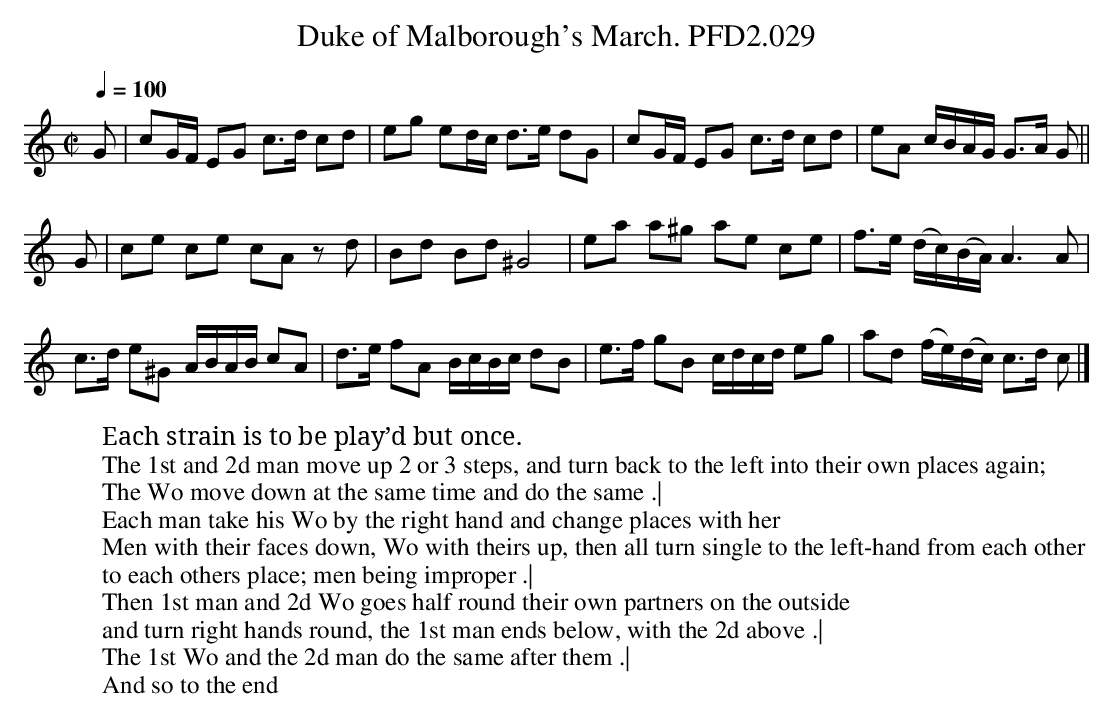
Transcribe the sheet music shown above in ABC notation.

X:1
T:Duke of Malborough's March. PFD2.029
M:C|
L:1/8
Q:1/4=100
W:Each strain is to be play’d but once.
W:The 1st and 2d man move up 2 or 3 steps, and turn back to the left into their own places again;
W:The Wo move down at the same time and do the same .|
W:Each man take his Wo by the right hand and change places with her
W:Men with their faces down, Wo with theirs up, then all turn single to the left-hand from each other
W:to each others place; men being improper .|
W:Then 1st man and 2d Wo goes half round their own partners on the outside
W:and turn right hands round, the 1st man ends below, with the 2d above .|
W:The 1st Wo and the 2d man do the same after them .|
W:And so to the end
K:C
G|cG/F/ EG c>d cd|eg ed/c/ d>e dG|\
cG/F/ EG c>d cd|eA c/B/A/G/ G>A G||
G|ce ce cA zd|Bd Bd ^G4|ea a^g ae ce|f>e (d/c/)(B/A/) A3A|
c>d e^G A/B/A/B/ cA|d>e fA B/c/B/c/ dB|\
e>f gB c/d/c/d/ eg|ad (f/e/)(d/c/) c>d c|]
